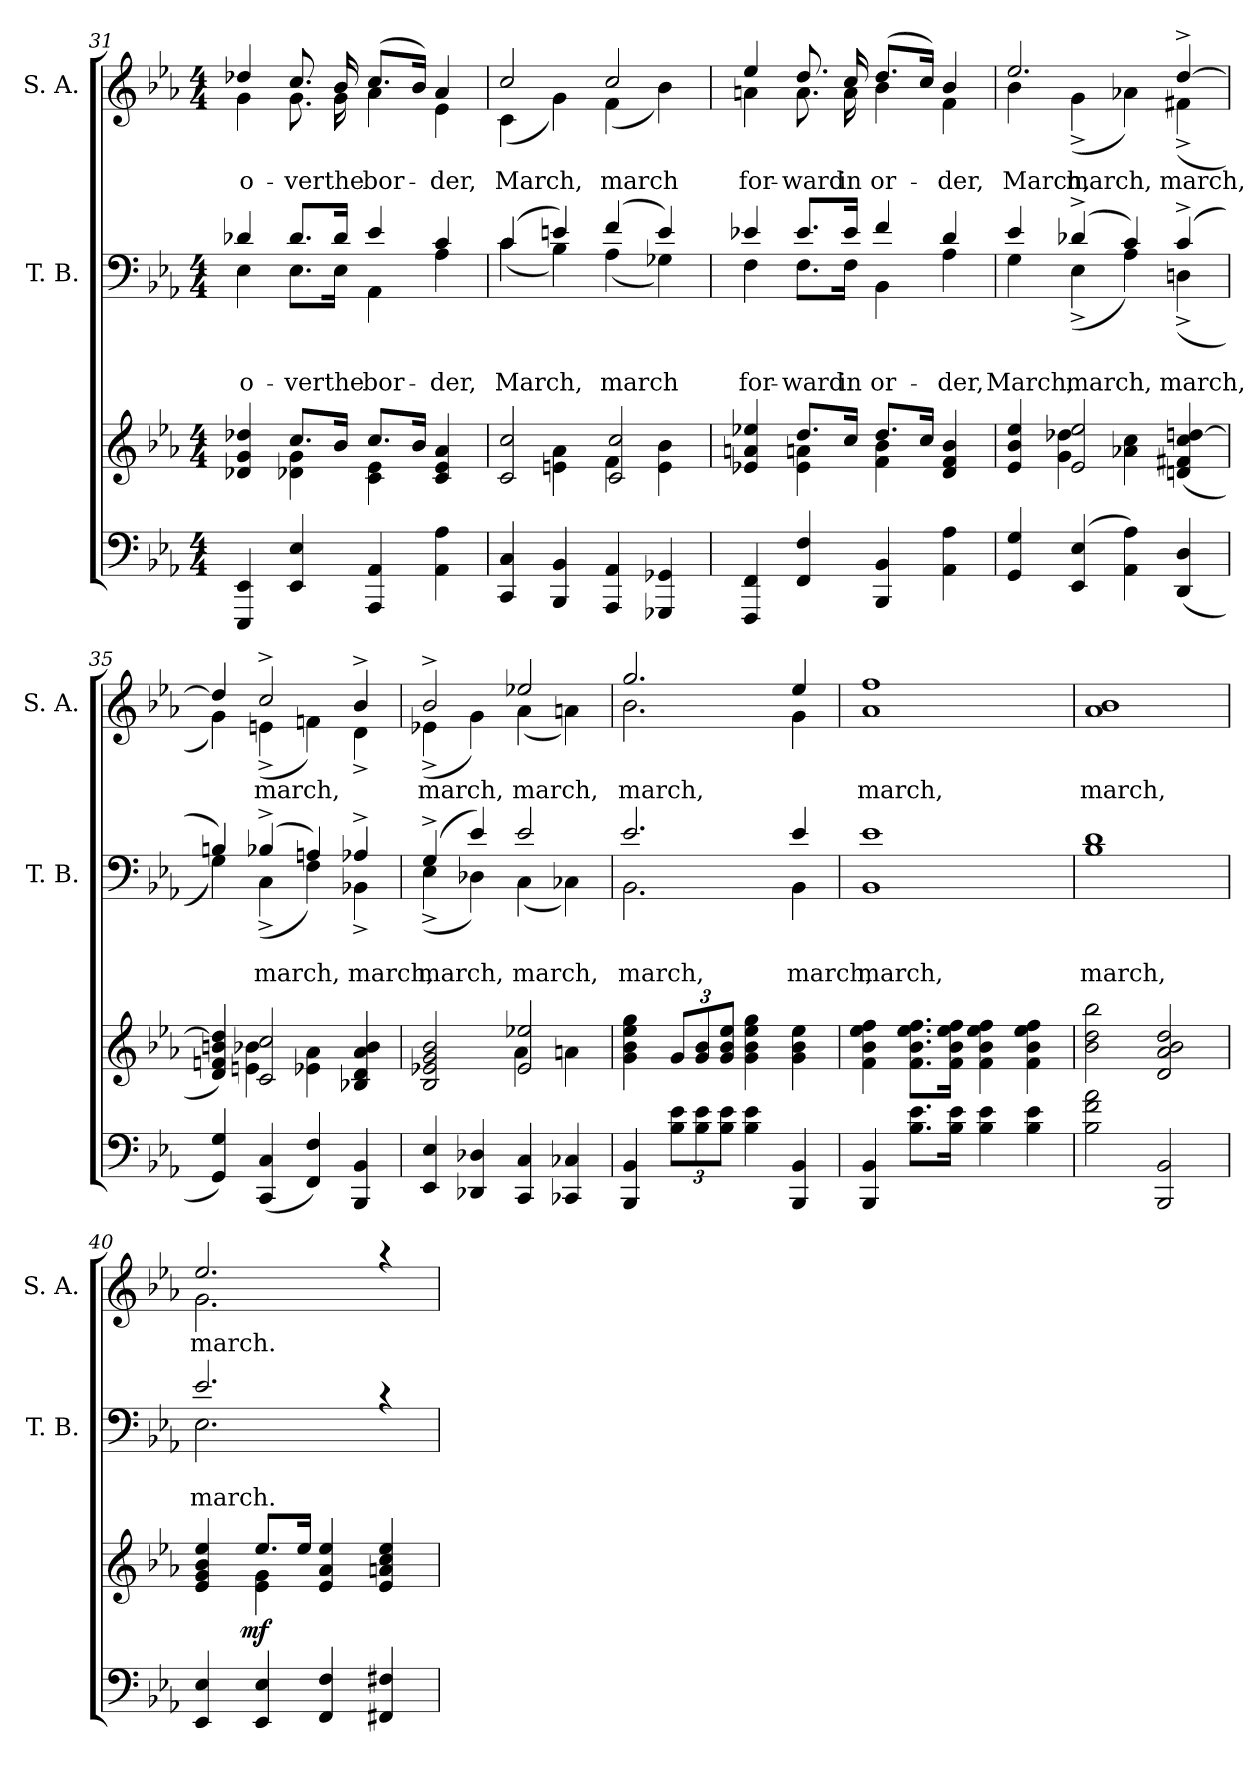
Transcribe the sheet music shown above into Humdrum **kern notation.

**kern	**dynam	**kern	**kern	**text	**text	**kern	**text
*part4	*part4	*part3	*part2	*part2	*part2	*part1	*part1
*staff4	*staff4	*staff3	*staff2	*staff2	*staff2	*staff1	*staff1
*	*	*	*I"T. B.	*	*	*I"S. A.	*
*	*	*	*I'T. B.	*	*	*I'S. A.	*
*clefF4	*	*clefG2	*clefF4	*	*	*clefG2	*
*k[b-e-a-]	*	*k[b-e-a-]	*k[b-e-a-]	*	*	*k[b-e-a-]	*
*E-:	*	*E-:	*E-:	*	*	*E-:	*
*M4/4	*	*M4/4	*M4/4	*	*	*M4/4	*
=31	=31	=31	=31	=31	=31	=31	=31
*	*	*^	*	*	*	*	*
!	!	!	!	!	!	!LO:LY:a	!	!LO:LY:b
*	*	*	*	*^	*	*	*^	*
4EEE-/ 4EE-/	.	4d-X/ 4g/ 4dd-X/	4ryy	4d-X/	4E-\	.	o-	4dd-X/	4g\	o-
!	!	!	!	!	!	!	!LO:LY:a	!	!	!LO:LY:b
4EE-/ 4E-/	.	8.cc/L	4d-X\ 4g\	8.d-/L	8.E-\L	.	-ver	8.cc/	8.g\	-ver
!	!	!	!	!	!	!	!LO:LY:a	!	!	!LO:LY:b
.	.	16b-/Jk	.	16d-/Jk	16E-\Jk	.	the	16b-/	16g\	the
!	!	!	!	!	!	!	!LO:LY:a	!	!	!LO:LY:b
4AAA-/ 4AA-/	.	8.cc/L	4c\ 4e-\	4e-/	4AA-\	.	bor-	(>8.cc/L	4a-\	bor-
.	.	16b-/Jk	.	.	.	.	.	16b-/Jk)	.	.
!	!	!	!	!	!	!	!LO:LY:a	!	!	!LO:LY:b
4AA-\ 4A-\	.	4c/ 4e-/ 4a-/	4ryy	4c/	4A-\	.	-der,	4a-/	4e-\	-der,
=32	=32	=32	=32	=32	=32	=32	=32	=32	=32	=32
!	!	!	!	!	!	!	!LO:LY:a	!	!	!LO:LY:b
4CC/ 4C/	.	2c/ 2cc/	4ryy	(4c/	(<4c\	.	March,	2cc/	(<4c\	March,
4BBB-/ 4BB-/	.	.	4en\ 4a-\	4en/)	4B-\)	.	.	.	4g\)	.
!	!	!	!	!	!	!	!LO:LY:a	!	!	!LO:LY:b
4AAA-/ 4AA-/	.	4f\	2c/ 2cc/	(4f/	(<4A-\	.	march	2cc/	(<4f\	march
4GGG-X/ 4GG-X/	.	4e\ 4b-\	.	4e/)	4G-X\)	.	.	.	4b-\)	.
=33	=33	=33	=33	=33	=33	=33	=33	=33	=33	=33
!	!	!	!	!	!	!	!LO:LY:a	!	!	!LO:LY:b
4FFF/ 4FF/	.	4e-X/ 4an/ 4ee-X/	4ryy	4e-X/	4F\	.	for-	4ee-/	4an\	for-
!	!	!	!	!	!	!	!LO:LY:a	!	!	!LO:LY:b
4FF/ 4F/	.	8.dd/L	4e-\ 4an\	8.e-/L	8.F\L	.	-ward	8.dd/	8.a\	-ward
!	!	!	!	!	!	!	!LO:LY:a	!	!	!LO:LY:b
.	.	16cc/Jk	.	16e-/Jk	16F\Jk	.	in	16cc/	16a\	in
!	!	!	!	!	!	!	!LO:LY:a	!	!	!LO:LY:b
4BBB-/ 4BB-/	.	8.dd/L	4f\ 4b-\	4f/	4BB-\	.	or-	(>8.dd/L	4b-\	or-
.	.	16cc/Jk	.	.	.	.	.	16cc/Jk)	.	.
!	!	!	!	!	!	!	!LO:LY:a	!	!	!LO:LY:b
4AA-\ 4A-\	.	4d/ 4f/ 4b-/	4ryy	4d/	4A-\	.	-der,	4b-/	4f\	-der,
!!LO:PB:g=z	!!
=34	=34	=34	=34	=34	=34	=34	=34	=34	=34	=34
!	!	!	!	!	!	!	!LO:LY:a	!	!	!LO:LY:b
4GG/ 4G/	.	4e-/ 4b-/ 4ee-/	4ryy	4e-/	4G\	.	March,	2.ee-/	4b-\	March,
!	!	!	!	!	!	!	!LO:LY:a	!	!	!LO:LY:b
(4EE-/ 4E-/	.	2e-/ 2ee-/	4g\ 4dd-X\	(4d-X^>/	(<4E-^<\	.	march,	.	(<4g^<\	march,
4AA-\ 4A-\)	.	.	4a-X\ 4cc\	4c/)	4A-\)	.	.	.	4a-X\)	.
!	!	!	!	!	!	!	!LO:LY:a	!	!	!LO:LY:b
(<4DD/ 4D/	.	(<4dn/ 4f#X/ 4cc/ [>4ddn/	4ryy	(4c^>/	(<4Dn^<\	.	march,	[>4dd^>/	(<4f#X^<\	march,
=35	=35	=35	=35	=35	=35	=35	=35	=35	=35	=35
4GG/ 4G/)	.	4d/ 4fn/ 4bn/ 4dd/])	4ryy	4Bn/)	4G\)	.	.	4dd/]	4g\)	.
!	!	!	!	!	!	!	!LO:LY:a	!	!	!LO:LY:b
(<4CC/ 4C/	.	2c/ 2cc/	4en\ 4b-X\	(4B-X^>/	(<4C^<\	.	march,	2cc^>/	(<4en^<\	march,
4FF/ 4F/)	.	.	4e-X\ 4a-\	4An/)	4F\)	.	.	.	4fn\)	.
!	!	!	!	!	!	!	!LO:LY:a	!	!	!LO:LY:b
4BBB-/ 4BB-/	.	4B-X/ 4d/ 4a-/ 4b-/	4ryy	4A-X^>/	4BB-X^<\	.	march,	4b-^>/	4d^<\	.
=36	=36	=36	=36	=36	=36	=36	=36	=36	=36	=36
!	!	!	!	!	!	!	!LO:LY:a	!	!	!LO:LY:b
4EE-/ 4E-/	.	2B-/ 2e-X/ 2g/ 2b-/	2ryy	(4G^>/	(<4E-^<\	.	march,	2b-^>/	(<4e-X^<\	march,
4DD-X/ 4D-X/	.	.	.	4e-/)	4D-X\)	.	.	.	4g\)	.
!	!	!	!	!	!	!	!LO:LY:a	!	!	!LO:LY:b
4CC/ 4C/	.	2e-/ 2ee-X/	4a-\	2e-/	(<4C\	.	march,	2ee-X/	(<4a-\	march,
4CC-X/ 4C-X/	.	.	4an\	.	4C-X\)	.	.	.	4an\)	.
!!LO:LB:g=z	!!
=37	=37	=37	=37	=37	=37	=37	=37	=37	=37	=37
!	!	!	!	!	!	!	!LO:LY:a	!	!	!LO:LY:b
*	*	*v	*v	*	*	*	*	*	*	*
4BBB-/ 4BB-/	.	4g\ 4b-\ 4ee-\ 4gg\	2.e-/	2.BB-\	.	march,	2.gg/	2.b-\	march,
*Xbrackettup	*	*Xbrackettup	*	*	*	*	*	*	*
12B-\ 12e-\L	.	12g/L	.	.	.	.	.	.	.
12B-\ 12e-\	.	12g/ 12b-/	.	.	.	.	.	.	.
12B-\ 12e-\J	.	12g/ 12b-/ 12ee-/J	.	.	.	.	.	.	.
4B-\ 4e-\	.	4g\ 4b-\ 4ee-\ 4gg\	.	.	.	.	.	.	.
!	!	!	!	!	!	!LO:LY:a	!	!	!LO:LY:b
4BBB-/ 4BB-/	.	4g\ 4b-\ 4ee-\	4e-/	4BB-\	.	march,	4ee-/	4g\	.
=38	=38	=38	=38	=38	=38	=38	=38	=38	=38
!	!	!	!	!	!	!LO:LY:a	!	!	!LO:LY:b
*	*	*	*v	*v	*	*	*	*	*
*	*	*	*	*	*	*v	*v	*
4BBB-/ 4BB-/	.	4f\ 4b-\ 4ee-\ 4ff\	1BB- 1e-	.	march,	1a- 1ff	march,
8.B-\ 8.e-\L	.	8.f\ 8.b-\ 8.ee-\ 8.ff\L	.	.	.	.	.
16B-\ 16e-\Jk	.	16f\ 16b-\ 16ee-\ 16ff\Jk	.	.	.	.	.
4B-\ 4e-\	.	4f\ 4b-\ 4ee-\ 4ff\	.	.	.	.	.
4B-\ 4e-\	.	4f\ 4b-\ 4ee-\ 4ff\	.	.	.	.	.
=39	=39	=39	=39	=39	=39	=39	=39
!	!	!	!	!	!LO:LY:a	!	!LO:LY:b
2B-\ 2f\ 2a-\	.	2b-\ 2dd\ 2bb-\	1B- 1d	.	march,	1a- 1b-	march,
2BBB-/ 2BB-/	.	2d/ 2a-/ 2b-/ 2dd/	.	.	.	.	.
=40	=40	=40	=40	=40	=40	=40	=40
*	*	*^	*	*	*	*	*
!	!	!	!	!	!	!LO:LY:a	!	!LO:LY:b
*^	*	*	*	*^	*	*	*^	*
4EE-/ 4E-/	8..ryy	.	4e-/ 4g/ 4b-/ 4ee-/	4ryy	2.e-/	2.E-\	.	march.	2.ee-/	2.g\	march.
!	!	!LO:DY:a	!	!	!	!	!	!	!	!	!
.	2ryy	mf	.	.	.	.	.	.	.	.	.
4EE-/ 4E-/	.	.	8.ee-/L	4e-\ 4g\	.	.	.	.	.	.	.
.	.	.	16ee-/Jk	.	.	.	.	.	.	.	.
4FF/ 4F/	.	.	4e-/ 4a-/ 4ee-/	2ryy	.	.	.	.	.	.	.
.	4ryy	.	.	.	.	.	.	.	.	.	.
4FF#X/ 4F#X/	.	.	4e-/ 4an/ 4cc/ 4ee-/	.	4rc	4ryy	.	.	4raa	4ryy	.
.	32ryy	.	.	.	.	.	.	.	.	.	.
*v	*v	*	*	*	*v	*v	*	*	*v	*v	*
*	*	*v	*v	*	*	*	*	*
=	=	=	=	=	=	=	=
*-	*-	*-	*-	*-	*-	*-	*-
